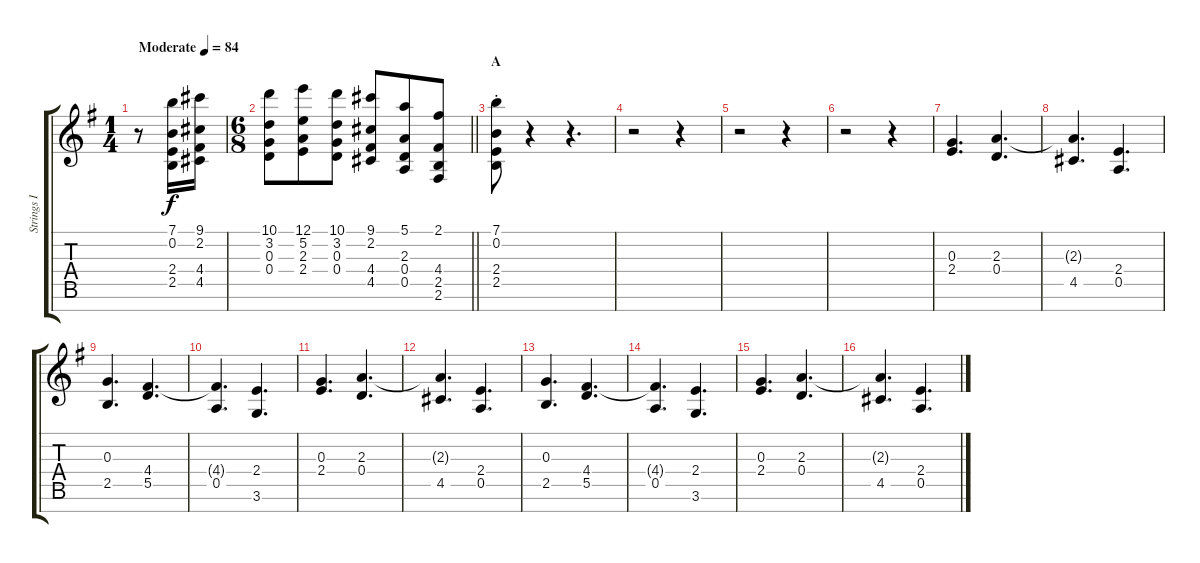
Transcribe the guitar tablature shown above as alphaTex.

\track ("Strings I" "Strings I") {instrument stringensemble1}
\staff {score tabs}
\tuning (E5 B4 G4 D4 A3 E3 B2) {hide}
\ts (1 4)
\tempo (84 "Moderate")
\clef g2
\ks g
r.8{dy f instrument stringensemble1} (7.1 0.2 2.4 2.5).16 (9.1 2.2 4.4 4.5).16 |
\ts (6 8)
\barLineRight lightlight
(10.1 3.2 0.3 0.4).8 (12.1 5.2 2.3 2.4).8 (10.1 3.2 0.3 0.4).8 (9.1 2.2 4.4 4.5).8 (5.1 2.3 0.4 0.5).8 (2.1 4.4 2.5 2.6).8 |
\section ("" "A")
(7.1{st} 0.2{st} 2.4{st} 2.5{st}).8 r.4 r.4{d} |
r.2 r.4 |
r.2 r.4 |
r.2 r.4 |
(0.3 2.4).4{d} (2.3 0.4).4{d} |
(2.3{t} 4.5).4{d} (2.4 0.5).4{d} |
(0.3 2.5).4{d} (4.4 5.5).4{d} |
(4.4{t} 0.5).4{d} (2.4 3.6).4{d} |
(0.3 2.4).4{d} (2.3 0.4).4{d} |
(2.3{t} 4.5).4{d} (2.4 0.5).4{d} |
(0.3 2.5).4{d} (4.4 5.5).4{d} |
(4.4{t} 0.5).4{d} (2.4 3.6).4{d} |
(0.3 2.4).4{d} (2.3 0.4).4{d} |
(2.3{t} 4.5).4{d} (2.4 0.5).4{d}
